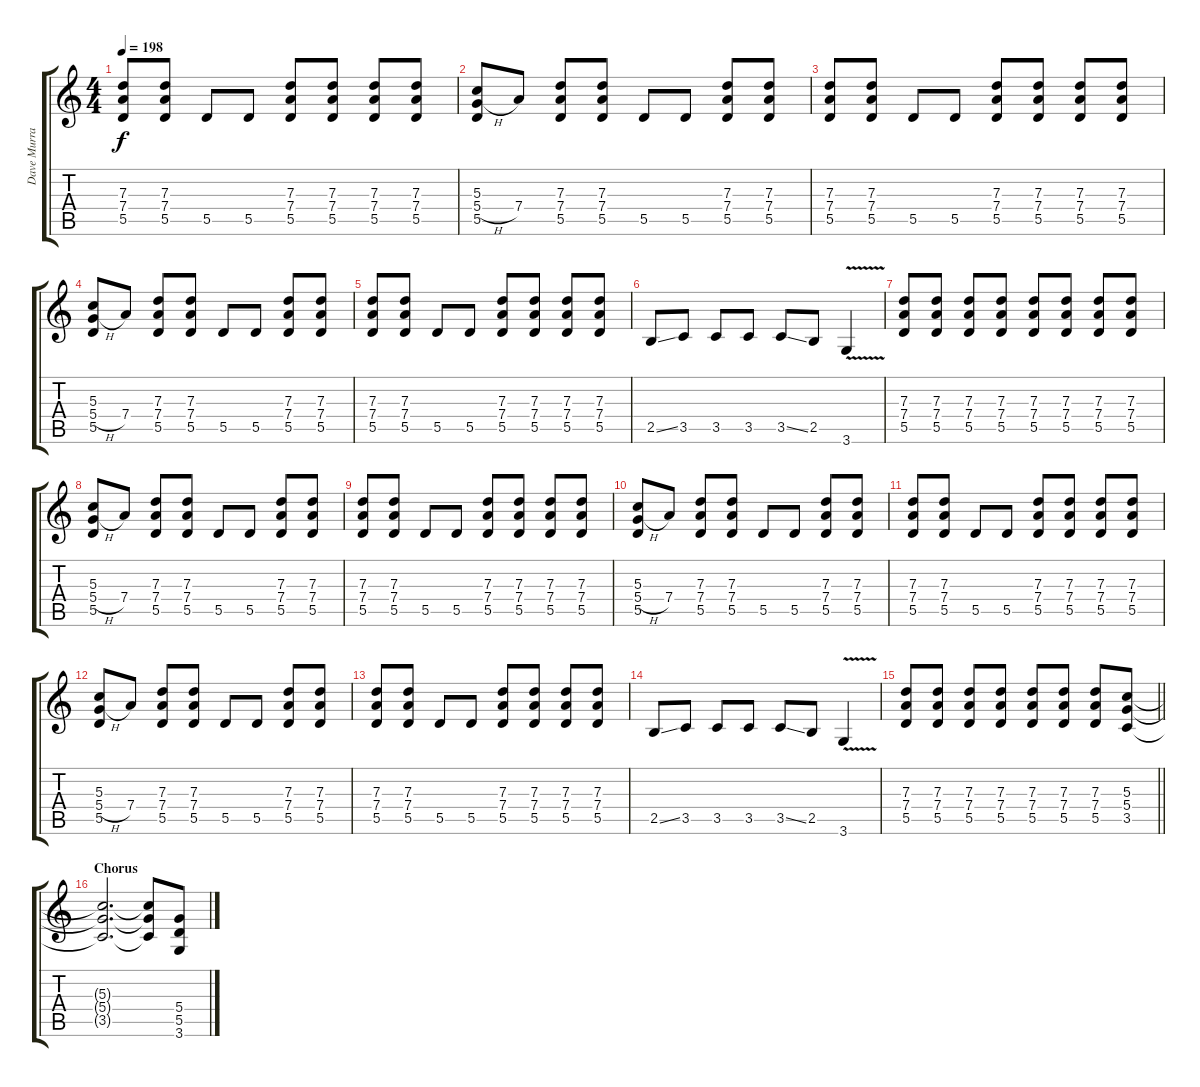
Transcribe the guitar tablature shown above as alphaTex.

\track ("Dave Murray" "Dave Murra") {instrument distortionguitar}
\staff {score tabs}
\tuning (E4 B3 G3 D3 A2 E2) {hide}
\ts (4 4)
\tempo 198
\clef g2
\ks c
(7.3 7.4 5.5).8{dy f} (7.3 7.4 5.5).8 5.5.8 5.5.8 (7.3 7.4 5.5).8 (7.3 7.4 5.5).8 (7.3 7.4 5.5).8 (7.3 7.4 5.5).8 |
(5.3 5.4{h} 5.5).8 7.4.8 (7.3 7.4 5.5).8 (7.3 7.4 5.5).8 5.5.8 5.5.8 (7.3 7.4 5.5).8 (7.3 7.4 5.5).8 |
(7.3 7.4 5.5).8 (7.3 7.4 5.5).8 5.5.8 5.5.8 (7.3 7.4 5.5).8 (7.3 7.4 5.5).8 (7.3 7.4 5.5).8 (7.3 7.4 5.5).8 |
(5.3 5.4{h} 5.5).8 7.4.8 (7.3 7.4 5.5).8 (7.3 7.4 5.5).8 5.5.8 5.5.8 (7.3 7.4 5.5).8 (7.3 7.4 5.5).8 |
(7.3 7.4 5.5).8 (7.3 7.4 5.5).8 5.5.8 5.5.8 (7.3 7.4 5.5).8 (7.3 7.4 5.5).8 (7.3 7.4 5.5).8 (7.3 7.4 5.5).8 |
2.5{ss}.8 3.5.8 3.5.8 3.5.8 3.5{ss}.8 2.5.8 3.6{v}.4 |
(7.3 7.4 5.5).8 (7.3 7.4 5.5).8 (7.3 7.4 5.5).8 (7.3 7.4 5.5).8 (7.3 7.4 5.5).8 (7.3 7.4 5.5).8 (7.3 7.4 5.5).8 (7.3 7.4 5.5).8 |
(5.3 5.4{h} 5.5).8 7.4.8 (7.3 7.4 5.5).8 (7.3 7.4 5.5).8 5.5.8 5.5.8 (7.3 7.4 5.5).8 (7.3 7.4 5.5).8 |
(7.3 7.4 5.5).8 (7.3 7.4 5.5).8 5.5.8 5.5.8 (7.3 7.4 5.5).8 (7.3 7.4 5.5).8 (7.3 7.4 5.5).8 (7.3 7.4 5.5).8 |
(5.3 5.4{h} 5.5).8 7.4.8 (7.3 7.4 5.5).8 (7.3 7.4 5.5).8 5.5.8 5.5.8 (7.3 7.4 5.5).8 (7.3 7.4 5.5).8 |
(7.3 7.4 5.5).8 (7.3 7.4 5.5).8 5.5.8 5.5.8 (7.3 7.4 5.5).8 (7.3 7.4 5.5).8 (7.3 7.4 5.5).8 (7.3 7.4 5.5).8 |
(5.3 5.4{h} 5.5).8 7.4.8 (7.3 7.4 5.5).8 (7.3 7.4 5.5).8 5.5.8 5.5.8 (7.3 7.4 5.5).8 (7.3 7.4 5.5).8 |
(7.3 7.4 5.5).8 (7.3 7.4 5.5).8 5.5.8 5.5.8 (7.3 7.4 5.5).8 (7.3 7.4 5.5).8 (7.3 7.4 5.5).8 (7.3 7.4 5.5).8 |
2.5{ss}.8 3.5.8 3.5.8 3.5.8 3.5{ss}.8 2.5.8 3.6{v}.4 |
\barLineRight lightlight
(7.3 7.4 5.5).8 (7.3 7.4 5.5).8 (7.3 7.4 5.5).8 (7.3 7.4 5.5).8 (7.3 7.4 5.5).8 (7.3 7.4 5.5).8 (7.3 7.4 5.5).8 (5.3 5.4 3.5).8 |
\section ("" "Chorus")
(5.3{t} 5.4{t} 3.5{t}).2{d} (5.3{t} 5.4{t} 3.5{t}).8 (5.4 5.5 3.6).8
